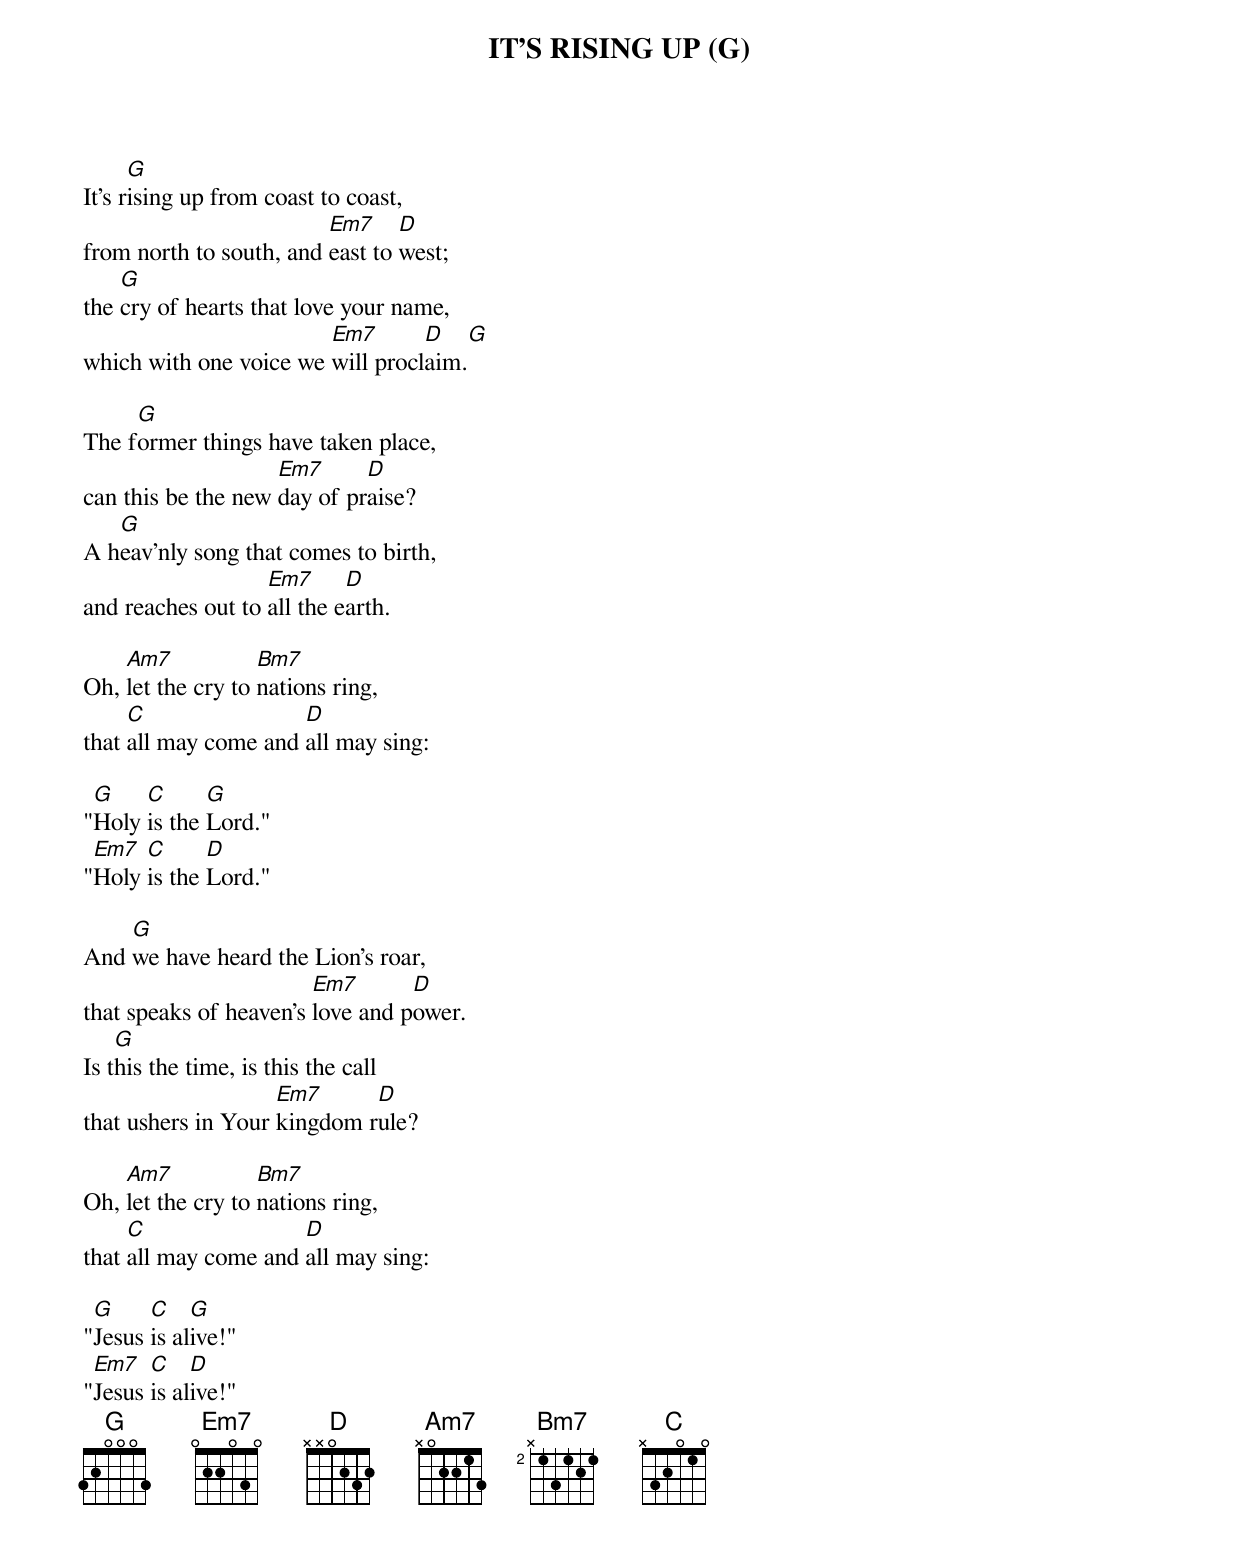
IT'S RISING UP (G)

      G
It's rising up from coast to coast,
                         Em7     D
from north to south, and east to west;
    G
the cry of hearts that love your name,
                        Em7       D      G
which with one voice we will proclaim.

     G
The former things have taken place,
                    Em7      D
can this be the new day of praise?
   G
A heav'nly song that comes to birth,
                   Em7      D
and reaches out to all the earth.

    Am7            Bm7
Oh, let the cry to nations ring,
     C                D
that all may come and all may sing:

 G    C      G
"Holy is the Lord."
 Em7  C      D
"Holy is the Lord."

    G
And we have heard the Lion's roar,
                        Em7       D
that speaks of heaven's love and power.
    G
Is this the time, is this the call
                    Em7      D
that ushers in Your kingdom rule?

    Am7            Bm7
Oh, let the cry to nations ring,
     C                D
that all may come and all may sing:

 G     C    G
"Jesus is alive!"
 Em7   C    D
"Jesus is alive!"
